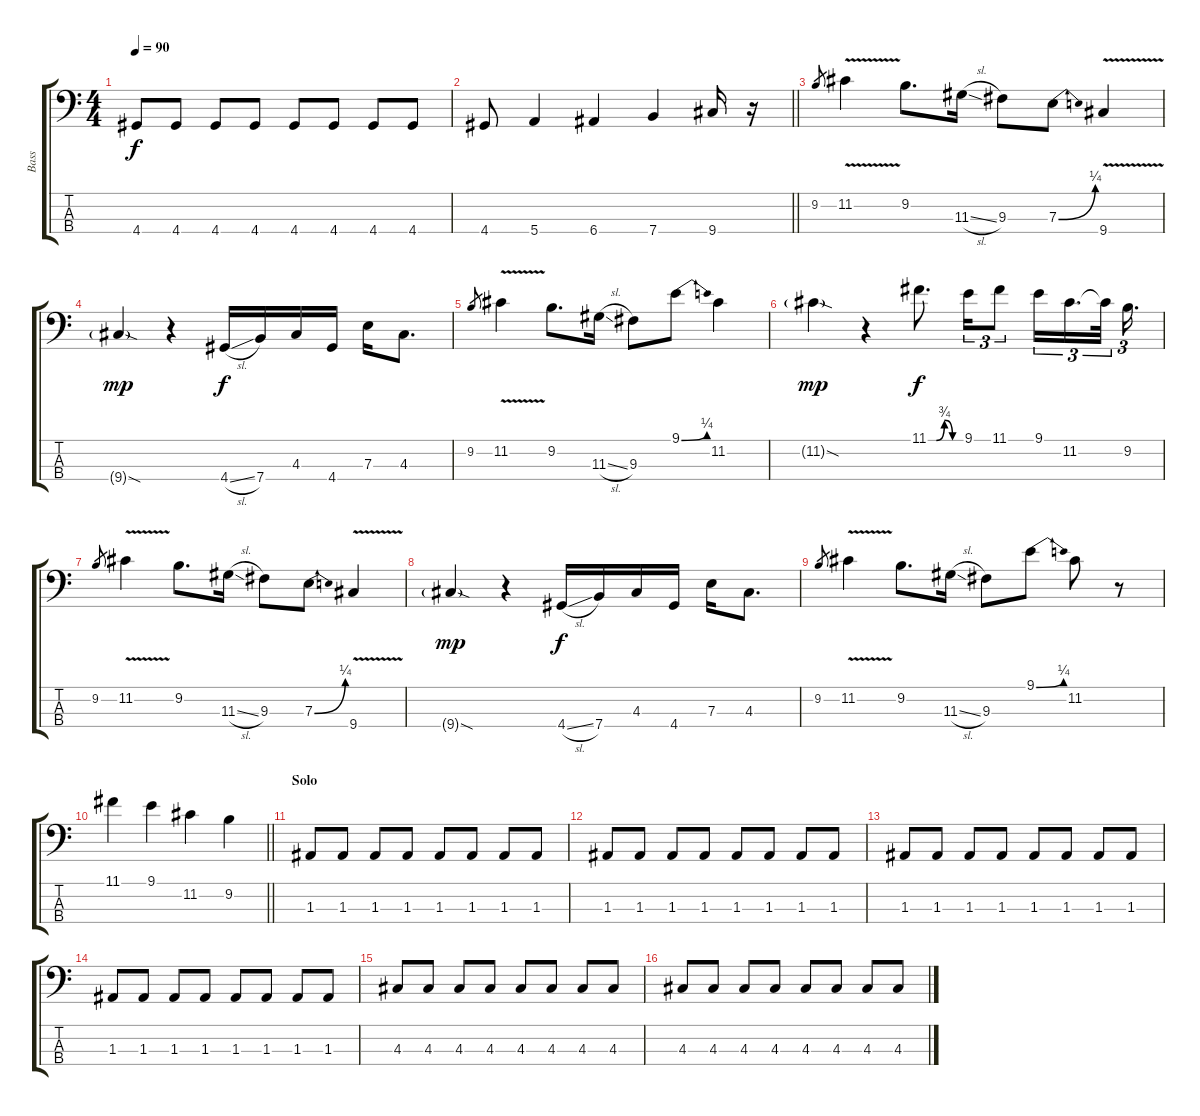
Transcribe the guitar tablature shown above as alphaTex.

\track ("Bass" "Bass") {instrument electricbassfinger}
\staff {score tabs}
\tuning (G2 D2 A1 E1) {hide}
\ts (4 4)
\tempo 90
\clef f4
\ks c
4.4.8{dy f} 4.4.8 4.4.8 4.4.8 4.4.8 4.4.8 4.4.8 4.4.8 |
\barLineRight lightlight
4.4.8 5.4.4 6.4.4 7.4.4 9.4.16 r.16 |
9.2.8{gr} 11.2{v}.4 9.2.8{d} 11.3{sl}.16 9.3.8 7.3{be (bend 0 0 60 1)}.8 9.4{v}.4 |
9.4{sod g}.4{dy mp} r.4 4.4{sl}.16{dy f} 7.4.16 4.3.16 4.4.16 7.3.16 4.3.8{d} |
9.2.8{gr} 11.2{v}.4 9.2.8{d} 11.3{sl}.16 9.3.8 9.1{be (bend 0 0 60 1)}.8 11.2.4 |
11.2{sod g}.4{dy mp} r.4 11.1{be (custom 0 0 15 0 30 3 45 0 60 0)}.8{d dy f} 9.1.16{tu (3 2)} 11.1.8{tu (3 2)} 9.1.16{tu (3 2)} 11.2.16{d tu (3 2)} 11.2{t}.32{tu (3 2)} 9.2.16{d tu (3 2)} |
9.2.8{gr} 11.2{v}.4 9.2.8{d} 11.3{sl}.16 9.3.8 7.3{be (bend 0 0 60 1)}.8 9.4{v}.4 |
9.4{sod g}.4{dy mp} r.4 4.4{sl}.16{dy f} 7.4.16 4.3.16 4.4.16 7.3.16 4.3.8{d} |
9.2.8{gr} 11.2{v}.4 9.2.8{d} 11.3{sl}.16 9.3.8 9.1{be (bend 0 0 60 1)}.8 11.2.8 r.8 |
\barLineRight lightlight
11.1.4 9.1.4 11.2.4 9.2.4 |
\section ("" "Solo")
1.3.8 1.3.8 1.3.8 1.3.8 1.3.8 1.3.8 1.3.8 1.3.8 |
1.3.8 1.3.8 1.3.8 1.3.8 1.3.8 1.3.8 1.3.8 1.3.8 |
1.3.8 1.3.8 1.3.8 1.3.8 1.3.8 1.3.8 1.3.8 1.3.8 |
1.3.8 1.3.8 1.3.8 1.3.8 1.3.8 1.3.8 1.3.8 1.3.8 |
4.3.8 4.3.8 4.3.8 4.3.8 4.3.8 4.3.8 4.3.8 4.3.8 |
4.3.8 4.3.8 4.3.8 4.3.8 4.3.8 4.3.8 4.3.8 4.3.8
